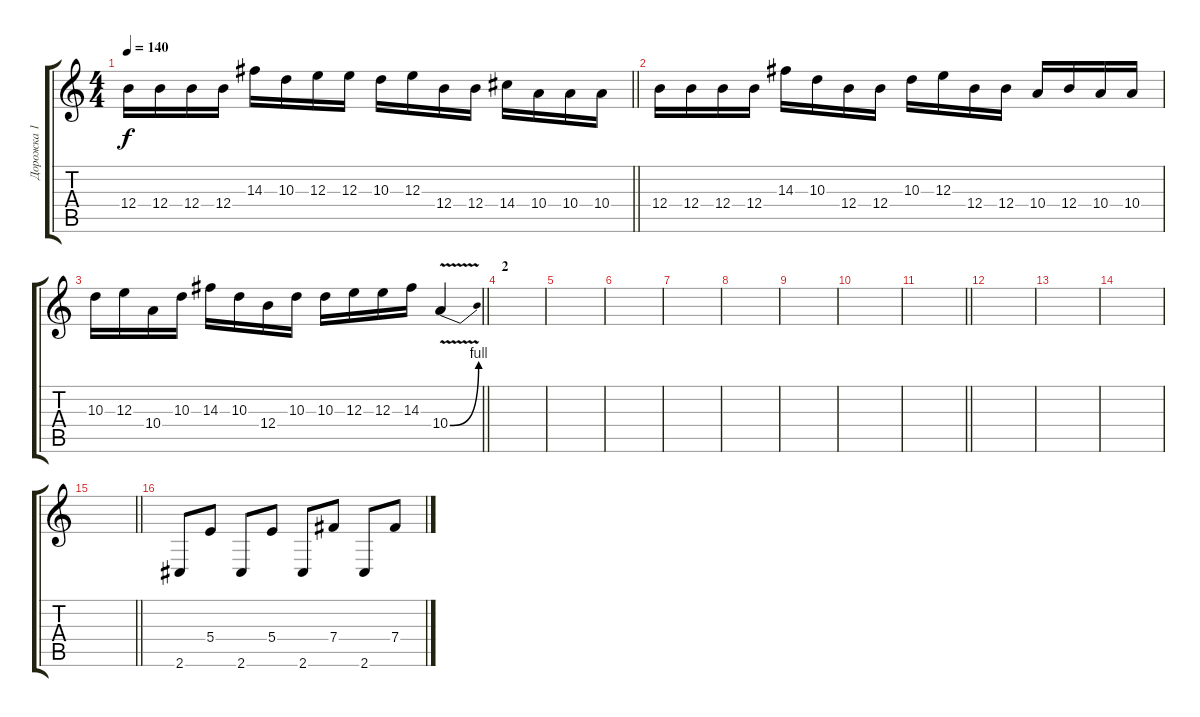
\track ("Дорожка 1" "Дорожка 1") {instrument distortionguitar}
\staff {score tabs}
\tuning (Db4 Ab3 E3 B2 Gb2 B1) {hide}
\ts (4 4)
\tempo 140
\clef g2
\barLineRight lightlight
\ks c
12.4.16{dy f} 12.4.16 12.4.16 12.4.16 14.3.16 10.3.16 12.3.16 12.3.16 10.3.16 12.3.16 12.4.16 12.4.16 14.4.16 10.4.16 10.4.16 10.4.16 |
12.4.16 12.4.16 12.4.16 12.4.16 14.3.16 10.3.16 12.4.16 12.4.16 10.3.16 12.3.16 12.4.16 12.4.16 10.4.16 12.4.16 10.4.16 10.4.16 |
\barLineRight lightlight
10.3.16 12.3.16 10.4.16 10.3.16 14.3.16 10.3.16 12.4.16 10.3.16 10.3.16 12.3.16 12.3.16 14.3.16 10.4{be (bend 0 0 60 4) v}.4 |
\section ("" "2")
|
|
|
|
|
|
|
\barLineRight lightlight
|
\section ("" "")
|
|
|
\barLineRight lightlight
|
2.6.8 5.4.8 2.6.8 5.4.8 2.6.8 7.4.8 2.6.8 7.4.8
